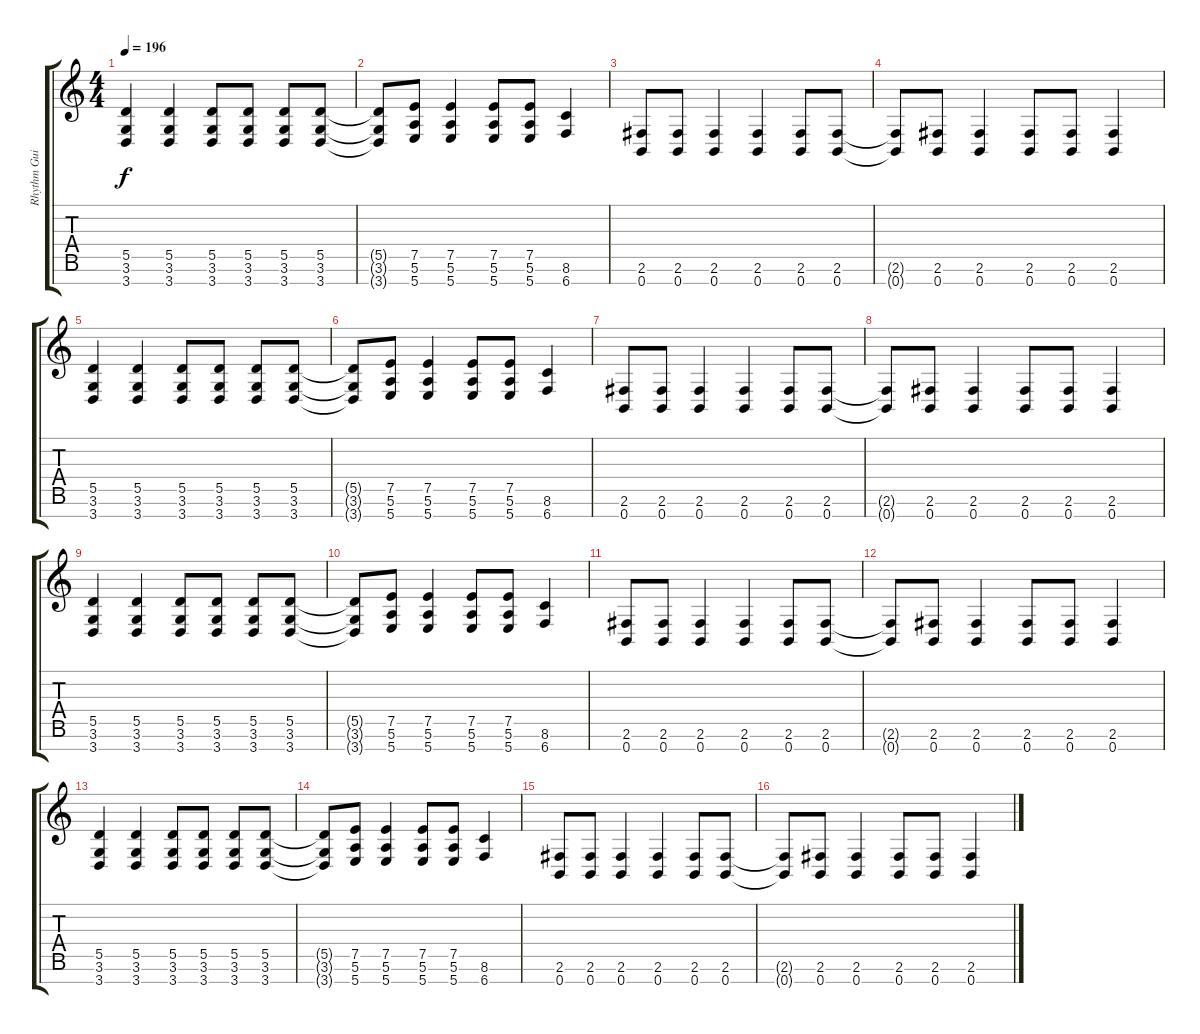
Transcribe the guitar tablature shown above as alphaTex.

\track ("Rhythm Guitar R" "Rhythm Gui") {instrument distortionguitar}
\staff {score tabs}
\tuning (E4 B3 G3 D3 A2 E2 B1) {hide}
\ts (4 4)
\tempo 196
\clef g2
\ks c
(5.5 3.6 3.7).4{dy f} (5.5 3.6 3.7).4 (5.5 3.6 3.7).8 (5.5 3.6 3.7).8 (5.5 3.6 3.7).8 (5.5 3.6 3.7).8 |
(5.5{t} 3.6{t} 3.7{t}).8 (7.5 5.6 5.7).8 (7.5 5.6 5.7).4 (7.5 5.6 5.7).8 (7.5 5.6 5.7).8 (8.6 6.7).4 |
(2.6 0.7).8 (2.6 0.7).8 (2.6 0.7).4 (2.6 0.7).4 (2.6 0.7).8 (2.6 0.7).8 |
(2.6{t} 0.7{t}).8 (2.6 0.7).8 (2.6 0.7).4 (2.6 0.7).8 (2.6 0.7).8 (2.6 0.7).4 |
(5.5 3.6 3.7).4 (5.5 3.6 3.7).4 (5.5 3.6 3.7).8 (5.5 3.6 3.7).8 (5.5 3.6 3.7).8 (5.5 3.6 3.7).8 |
(5.5{t} 3.6{t} 3.7{t}).8 (7.5 5.6 5.7).8 (7.5 5.6 5.7).4 (7.5 5.6 5.7).8 (7.5 5.6 5.7).8 (8.6 6.7).4 |
(2.6 0.7).8 (2.6 0.7).8 (2.6 0.7).4 (2.6 0.7).4 (2.6 0.7).8 (2.6 0.7).8 |
(2.6{t} 0.7{t}).8 (2.6 0.7).8 (2.6 0.7).4 (2.6 0.7).8 (2.6 0.7).8 (2.6 0.7).4 |
(5.5 3.6 3.7).4 (5.5 3.6 3.7).4 (5.5 3.6 3.7).8 (5.5 3.6 3.7).8 (5.5 3.6 3.7).8 (5.5 3.6 3.7).8 |
(5.5{t} 3.6{t} 3.7{t}).8 (7.5 5.6 5.7).8 (7.5 5.6 5.7).4 (7.5 5.6 5.7).8 (7.5 5.6 5.7).8 (8.6 6.7).4 |
(2.6 0.7).8 (2.6 0.7).8 (2.6 0.7).4 (2.6 0.7).4 (2.6 0.7).8 (2.6 0.7).8 |
(2.6{t} 0.7{t}).8 (2.6 0.7).8 (2.6 0.7).4 (2.6 0.7).8 (2.6 0.7).8 (2.6 0.7).4 |
(5.5 3.6 3.7).4 (5.5 3.6 3.7).4 (5.5 3.6 3.7).8 (5.5 3.6 3.7).8 (5.5 3.6 3.7).8 (5.5 3.6 3.7).8 |
(5.5{t} 3.6{t} 3.7{t}).8 (7.5 5.6 5.7).8 (7.5 5.6 5.7).4 (7.5 5.6 5.7).8 (7.5 5.6 5.7).8 (8.6 6.7).4 |
(2.6 0.7).8 (2.6 0.7).8 (2.6 0.7).4 (2.6 0.7).4 (2.6 0.7).8 (2.6 0.7).8 |
(2.6{t} 0.7{t}).8 (2.6 0.7).8 (2.6 0.7).4 (2.6 0.7).8 (2.6 0.7).8 (2.6 0.7).4
